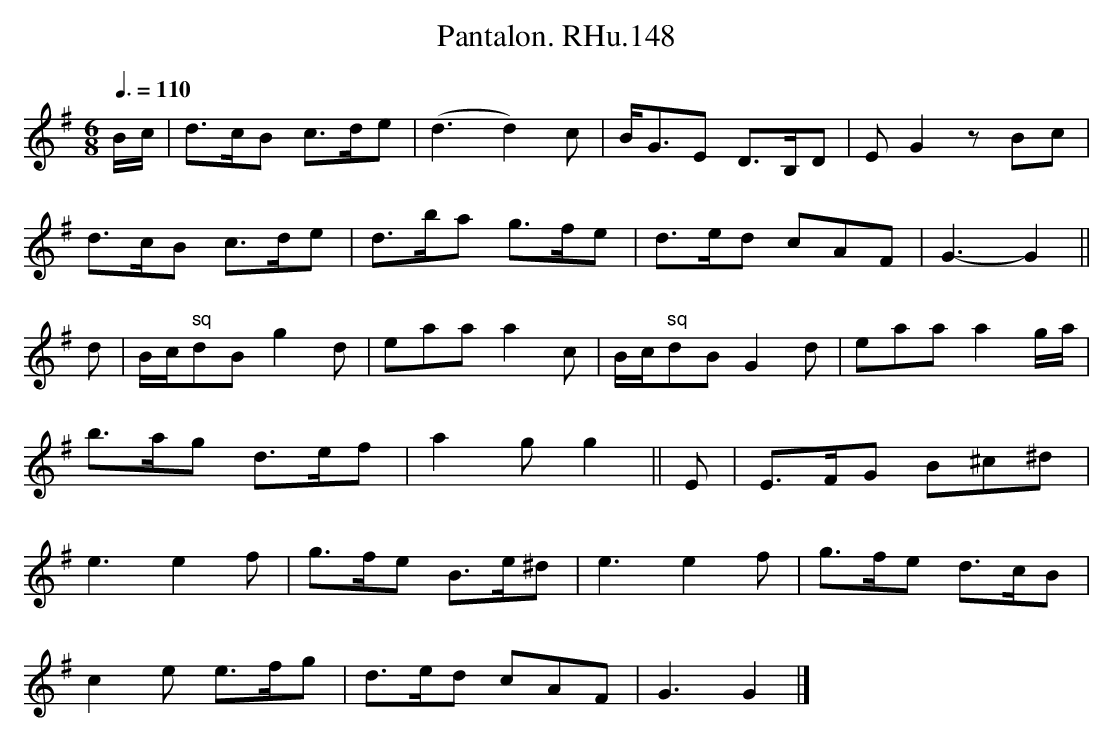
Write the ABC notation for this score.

X:1
T:Pantalon. RHu.148
M:6/8
L:1/8
Q:3/8=110
K:G
B/c/|d>cB c>de|(d3d2)c|B<GE D>B,D|E G2zBc|
d>cB c>de|d>ba g>fe|d>ed cAF|G3-G2||
d|B/c/"sq"dBg2d|eaaa2c|B/c/"sq"dBG2d|eaaa2g/a/|
b>ag d>ef|a2gg2||E|E>FG B^c^d|
e3e2f|g>fe B>e^d|e3e2 f|g>fe d>cB|
c2e e>fg|d>ed cAF|G3G2|]
